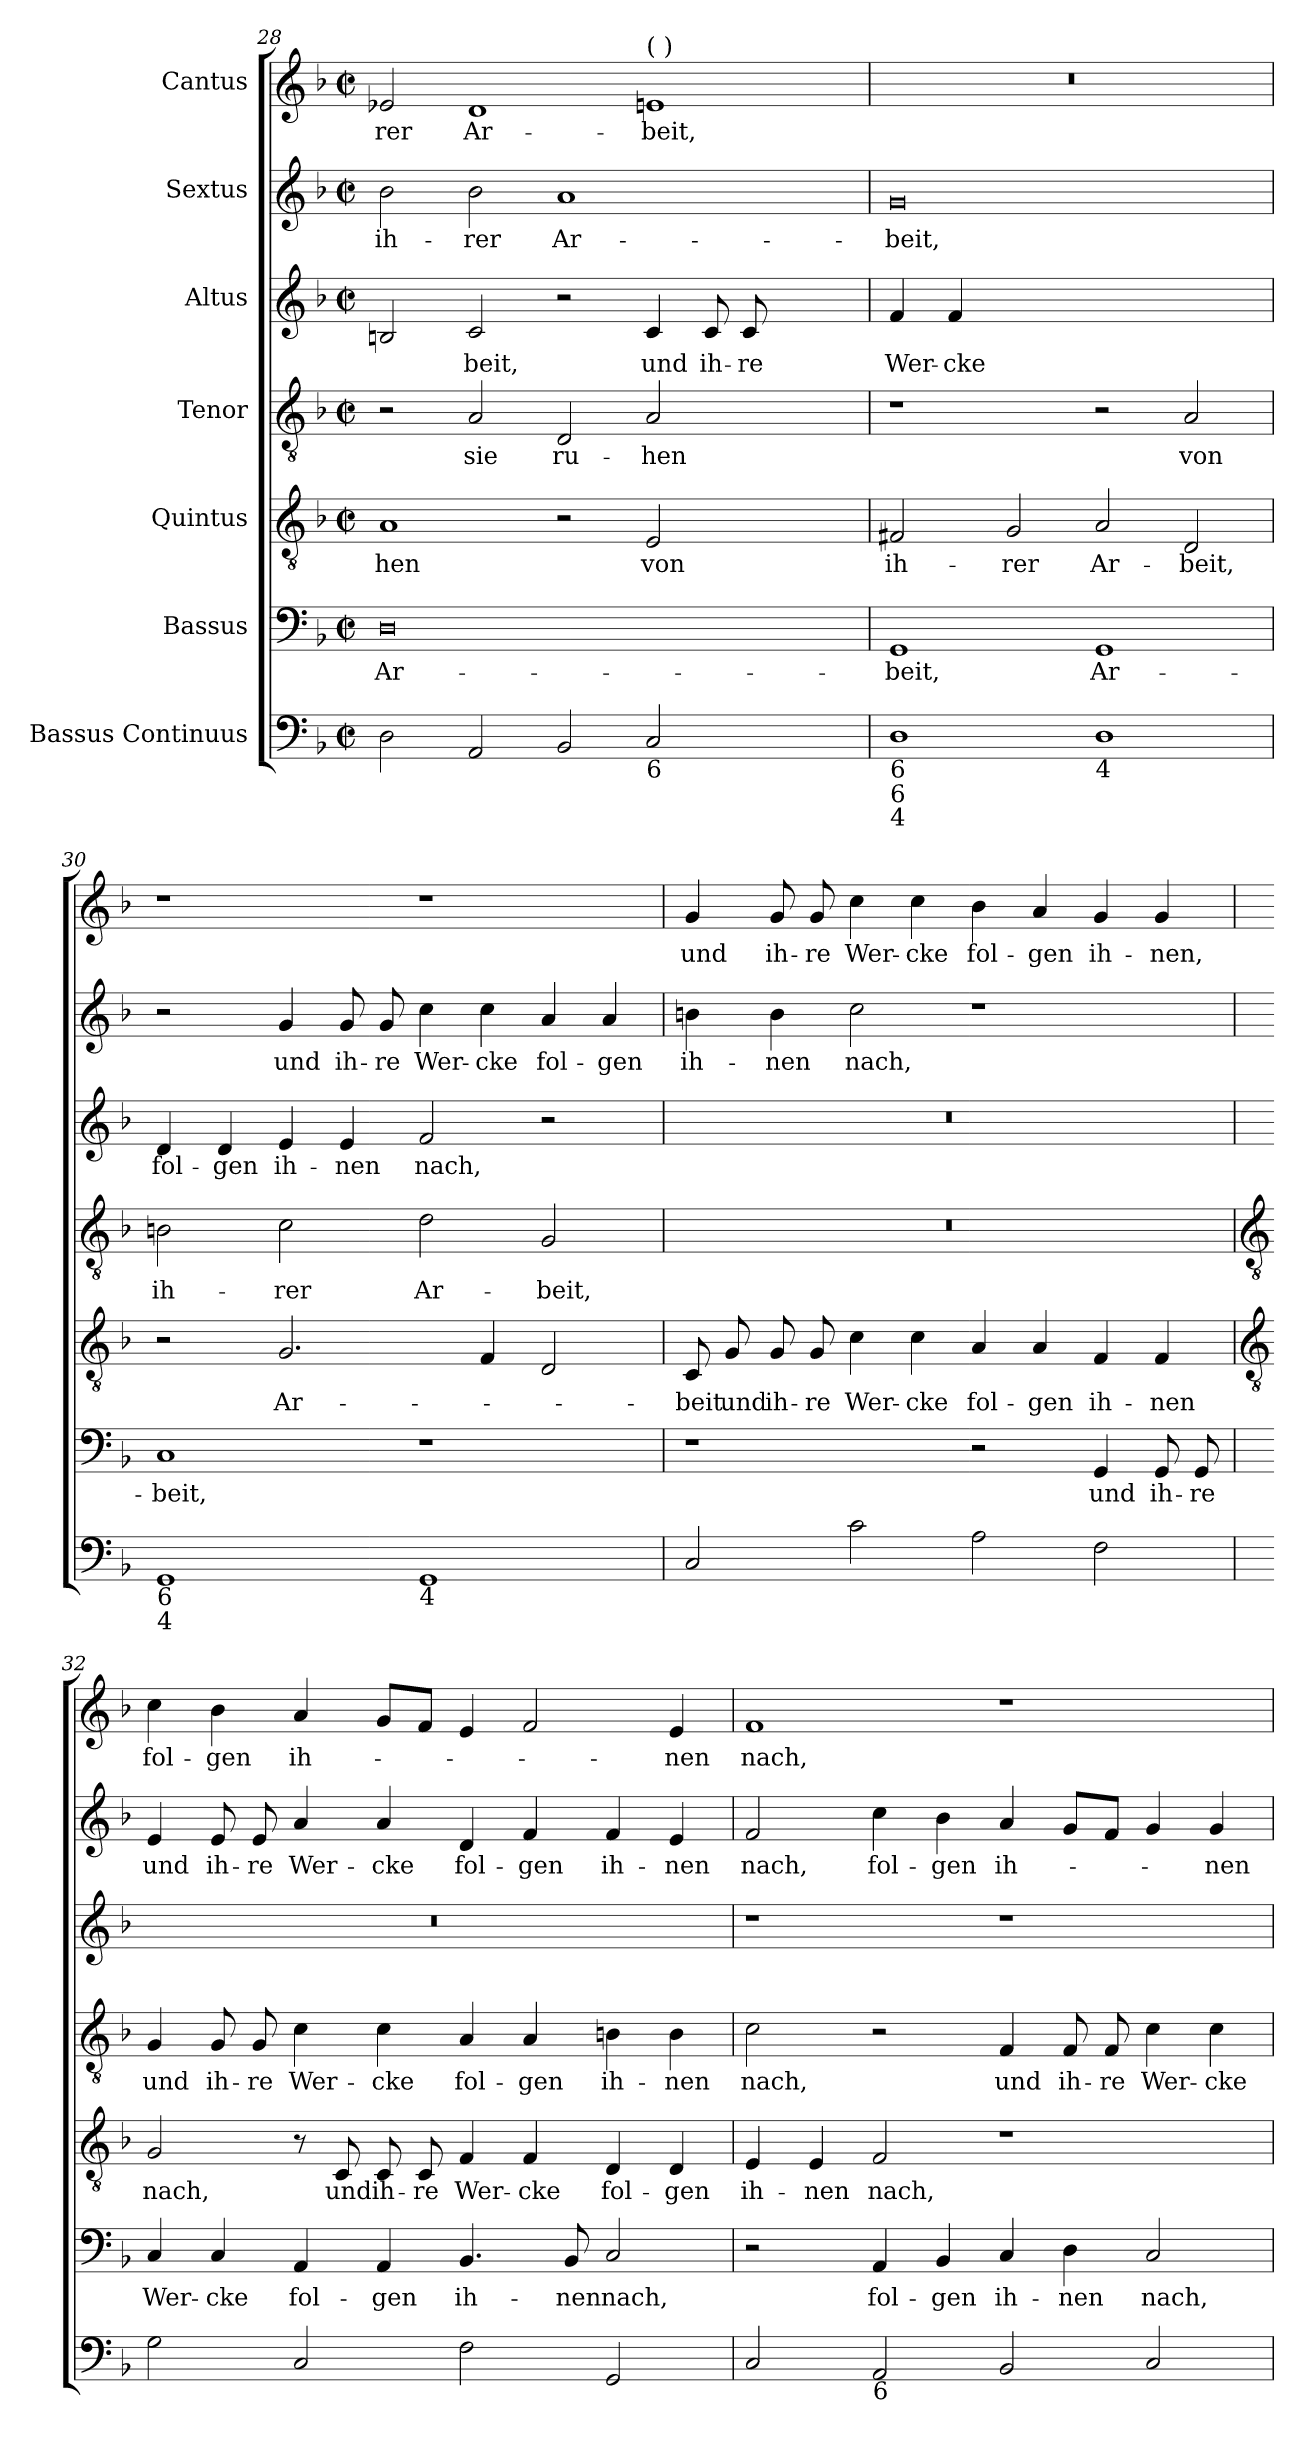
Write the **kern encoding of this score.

**kern	**kern	**text	**kern	**text	**kern	**text	**kern	**text	**kern	**text	**kern	**text
*part7	*part6	*part6	*part5	*part5	*part4	*part4	*part3	*part3	*part2	*part2	*part1	*part1
*staff7	*staff6	*staff6	*staff5	*staff5	*staff4	*staff4	*staff3	*staff3	*staff2	*staff2	*staff1	*staff1
*I"Bassus Continuus	*I"Bassus	*	*I"Quintus	*	*I"Tenor	*	*I"Altus	*	*I"Sextus	*	*I"Cantus	*
*clefF4	*clefF4	*	*clefGv2	*	*clefGv2	*	*clefG2	*	*clefG2	*	*clefG2	*
*k[b-]	*k[b-]	*	*k[b-]	*	*k[b-]	*	*k[b-]	*	*k[b-]	*	*k[b-]	*
*F:	*F:	*	*F:	*	*F:	*	*F:	*	*F:	*	*F:	*
*M4/2	*M4/2	*	*M4/2	*	*M4/2	*	*M4/2	*	*M4/2	*	*M4/2	*
*met(c|)	*met(c|)	*	*met(c|)	*	*met(c|)	*	*met(c|)	*	*met(c|)	*	*met(c|)	*
=28	=28	=28	=28	=28	=28	=28	=28	=28	=28	=28	=28	=28
!	!	!LO:LY:b	!	!LO:LY:b	!	!	!	!LO:LY:b	!	!LO:LY:b	!	!LO:LY:b
2D	0D	Ar-	1A	-hen	2r	.	2Bn	--	2b-	ih-	2e-X	-rer
!	!	!	!	!	!	!LO:LY:b	!	!LO:LY:b	!	!LO:LY:b	!	!LO:LY:b
2AA	.	.	.	.	2A	sie	2c	beit,	2b-	-rer	1d	Ar-
!	!	!	!	!	!	!LO:LY:b	!	!	!	!LO:LY:b	!	!
2BB-	.	.	2r	.	2D	ru-	2r	.	1a	Ar-	.	.
!	!	!	!	!	!	!	!	!	!	!	!LO:TX:a:t=(  )	!
!LO:TX:b:t=6	!	!	!	!	!	!	!	!	!	!	!	!
!	!	!	!	!LO:LY:b	!	!LO:LY:b	!	!LO:LY:b	!	!	!	!LO:LY:b
2C	.	.	2E	von	2A	-hen	4c	und	.	.	1en	-beit,
!	!	!	!	!	!	!	!	!LO:LY:b	!	!	!	!
.	.	.	.	.	.	.	8c	ih-	.	.	.	.
!	!	!	!	!	!	!	!	!LO:LY:b	!	!	!	!
.	.	.	.	.	.	.	8c	-re	.	.	.	.
2ryy	2ryy	.	2ryy	.	2ryy	.	2ryy	.	2ryy	.	.	.
=29	=29	=29	=29	=29	=29	=29	=29	=29	=29	=29	=29	=29
!LO:TX:b:t=6	!	!	!	!	!	!	!	!	!	!	!	!
!LO:TX:b:t=6\n4	!	!	!	!	!	!	!	!	!	!	!	!
!	!	!LO:LY:b	!	!LO:LY:b	!	!	!	!LO:LY:b	!	!LO:LY:b	!	!
1D	1GG	-beit,	2F#X	ih-	1r	.	4f	Wer-	0g	-beit,	0r	.
!	!	!	!	!	!	!	!	!LO:LY:b	!	!	!	!
.	.	.	.	.	.	.	4f	-cke	.	.	.	.
!	!	!	!	!LO:LY:b	!	!	!	!	!	!	!	!
.	.	.	2G	-rer	.	.	1.ryy	.	.	.	.	.
!LO:TX:b:t=4	!	!	!	!	!	!	!	!	!	!	!	!
!	!	!LO:LY:b	!	!LO:LY:b	!	!	!	!	!	!	!	!
1D	1GG	Ar-	2A	Ar-	2r	.	.	.	.	.	.	.
!	!	!	!	!LO:LY:b	!	!LO:LY:b	!	!	!	!	!	!
.	.	.	2D	-beit,	2A	von	.	.	.	.	.	.
!!LO:LB:g=z
=30	=30	=30	=30	=30	=30	=30	=30	=30	=30	=30	=30	=30
!LO:TX:b:t=6	!	!	!	!	!	!	!	!	!	!	!	!
!LO:TX:b:t=4	!	!	!	!	!	!	!	!	!	!	!	!
!	!	!LO:LY:b	!	!	!	!LO:LY:b	!	!LO:LY:b	!	!	!	!
1GG	1C	-beit,	2r	.	2Bn	ih-	4d	fol-	2r	.	1r	.
!	!	!	!	!	!	!	!	!LO:LY:b	!	!	!	!
.	.	.	.	.	.	.	4d	-gen	.	.	.	.
!	!	!	!	!LO:LY:b	!	!LO:LY:b	!	!LO:LY:b	!	!LO:LY:b	!	!
.	.	.	2.G	Ar-	2c	-rer	4e	ih-	4g	und	.	.
!	!	!	!	!	!	!	!	!LO:LY:b	!	!LO:LY:b	!	!
.	.	.	.	.	.	.	4e	-nen	8g	ih-	.	.
!	!	!	!	!	!	!	!	!	!	!LO:LY:b	!	!
.	.	.	.	.	.	.	.	.	8g	-re	.	.
!LO:TX:b:t=4	!	!	!	!	!	!	!	!	!	!	!	!
!	!	!	!	!	!	!LO:LY:b	!	!LO:LY:b	!	!LO:LY:b	!	!
1GG	1r	.	.	.	2d	Ar-	2f	nach,	4cc	Wer-	1r	.
!	!	!	!	!	!	!	!	!	!	!LO:LY:b	!	!
.	.	.	4F	.	.	.	.	.	4cc	-cke	.	.
!	!	!	!	!	!	!LO:LY:b	!	!	!	!LO:LY:b	!	!
.	.	.	2D	.	2G	-beit,	2r	.	4a	fol-	.	.
!	!	!	!	!	!	!	!	!	!	!LO:LY:b	!	!
.	.	.	.	.	.	.	.	.	4a	-gen	.	.
!!LO:LB:g=z
=31	=31	=31	=31	=31	=31	=31	=31	=31	=31	=31	=31	=31
!	!	!	!	!LO:LY:b	!	!	!	!	!	!LO:LY:b	!	!LO:LY:b
2C	1r	.	8C	-beit	0r	.	0r	.	4bn	ih-	4g	und
!	!	!	!	!LO:LY:b	!	!	!	!	!	!	!	!
.	.	.	8G	und	.	.	.	.	.	.	.	.
!	!	!	!	!LO:LY:b	!	!	!	!	!	!LO:LY:b	!	!LO:LY:b
.	.	.	8G	ih-	.	.	.	.	4b	-nen	8g	ih-
!	!	!	!	!LO:LY:b	!	!	!	!	!	!	!	!LO:LY:b
.	.	.	8G	-re	.	.	.	.	.	.	8g	-re
!	!	!	!	!LO:LY:b	!	!	!	!	!	!LO:LY:b	!	!LO:LY:b
2c	.	.	4c	Wer-	.	.	.	.	2cc	nach,	4cc	Wer-
!	!	!	!	!LO:LY:b	!	!	!	!	!	!	!	!LO:LY:b
.	.	.	4c	-cke	.	.	.	.	.	.	4cc	-cke
!	!	!	!	!LO:LY:b	!	!	!	!	!	!	!	!LO:LY:b
2A	2r	.	4A	fol-	.	.	.	.	1r	.	4b-	fol-
!	!	!	!	!LO:LY:b	!	!	!	!	!	!	!	!LO:LY:b
.	.	.	4A	-gen	.	.	.	.	.	.	4a	-gen
!	!	!LO:LY:b	!	!LO:LY:b	!	!	!	!	!	!	!	!LO:LY:b
2F	4GG	und	4F	ih-	.	.	.	.	.	.	4g	ih-
!	!	!LO:LY:b	!	!LO:LY:b	!	!	!	!	!	!	!	!LO:LY:b
.	8GG	ih-	4F	-nen	.	.	.	.	.	.	4g	-nen,
!	!	!LO:LY:b	!	!	!	!	!	!	!	!	!	!
.	8GG	-re	.	.	.	.	.	.	.	.	.	.
!!LO:LB:g=z
=32	=32	=32	=32	=32	=32	=32	=32	=32	=32	=32	=32	=32
*	*	*	*clefGv2	*	*clefGv2	*	*	*	*	*	*	*
!	!	!LO:LY:b	!	!LO:LY:b	!	!LO:LY:b	!	!	!	!LO:LY:b	!	!LO:LY:b
2G	4C	Wer-	2G	nach,	4G	und	0r	.	4e	und	4cc	fol-
!	!	!LO:LY:b	!	!	!	!LO:LY:b	!	!	!	!LO:LY:b	!	!LO:LY:b
.	4C	-cke	.	.	8G	ih-	.	.	8e	ih-	4b-	-gen
!	!	!	!	!	!	!LO:LY:b	!	!	!	!LO:LY:b	!	!
.	.	.	.	.	8G	-re	.	.	8e	-re	.	.
!	!	!LO:LY:b	!	!	!	!LO:LY:b	!	!	!	!LO:LY:b	!	!LO:LY:b
2C	4AA	fol-	8r	.	4c	Wer-	.	.	4a	Wer-	4a	ih-
!	!	!	!	!LO:LY:b	!	!	!	!	!	!	!	!
.	.	.	8C	und	.	.	.	.	.	.	.	.
!	!	!LO:LY:b	!	!LO:LY:b	!	!LO:LY:b	!	!	!	!LO:LY:b	!	!
.	4AA	-gen	8C	ih-	4c	-cke	.	.	4a	-cke	8gL	.
!	!	!	!	!LO:LY:b	!	!	!	!	!	!	!	!
.	.	.	8C	-re	.	.	.	.	.	.	8fJ	.
!	!	!LO:LY:b	!	!LO:LY:b	!	!LO:LY:b	!	!	!	!LO:LY:b	!	!
2F	4.BB-	ih-	4F	Wer-	4A	fol-	.	.	4d	fol-	4e	.
!	!	!	!	!LO:LY:b	!	!LO:LY:b	!	!	!	!LO:LY:b	!	!
.	.	.	4F	-cke	4A	-gen	.	.	4f	-gen	2f	.
!	!	!LO:LY:b	!	!	!	!	!	!	!	!	!	!
.	8BB-	-nen	.	.	.	.	.	.	.	.	.	.
!	!	!LO:LY:b	!	!LO:LY:b	!	!LO:LY:b	!	!	!	!LO:LY:b	!	!
2GG	2C	nach,	4D	fol-	4Bn	ih-	.	.	4f	ih-	.	.
!	!	!	!	!LO:LY:b	!	!LO:LY:b	!	!	!	!LO:LY:b	!	!LO:LY:b
.	.	.	4D	-gen	4B	-nen	.	.	4e	-nen	4e	-nen
!!LO:LB:g=z
=33	=33	=33	=33	=33	=33	=33	=33	=33	=33	=33	=33	=33
!	!	!	!	!LO:LY:b	!	!LO:LY:b	!	!	!	!LO:LY:b	!	!LO:LY:b
2C	2r	.	4E	ih-	2c	nach,	1r	.	2f	nach,	1f	nach,
!	!	!	!	!LO:LY:b	!	!	!	!	!	!	!	!
.	.	.	4E	-nen	.	.	.	.	.	.	.	.
!LO:TX:b:t=6	!	!	!	!	!	!	!	!	!	!	!	!
!	!	!LO:LY:b	!	!LO:LY:b	!	!	!	!	!	!LO:LY:b	!	!
2AA	4AA	fol-	2F	nach,	2r	.	.	.	4cc	fol-	.	.
!	!	!LO:LY:b	!	!	!	!	!	!	!	!LO:LY:b	!	!
.	4BB-	-gen	.	.	.	.	.	.	4b-	-gen	.	.
!	!	!LO:LY:b	!	!	!	!LO:LY:b	!	!	!	!LO:LY:b	!	!
2BB-	4C	ih-	1r	.	4F	und	1r	.	4a	ih-	1r	.
!	!	!LO:LY:b	!	!	!	!LO:LY:b	!	!	!	!	!	!
.	4D	-nen	.	.	8F	ih-	.	.	8gL	.	.	.
!	!	!	!	!	!	!LO:LY:b	!	!	!	!	!	!
.	.	.	.	.	8F	-re	.	.	8fJ	.	.	.
!	!	!LO:LY:b	!	!	!	!LO:LY:b	!	!	!	!	!	!
2C	2C	nach,	.	.	4c	Wer-	.	.	4g	.	.	.
!	!	!	!	!	!	!LO:LY:b	!	!	!	!LO:LY:b	!	!
.	.	.	.	.	4c	-cke	.	.	4g	-nen	.	.
=	=	=	=	=	=	=	=	=	=	=	=	=
*-	*-	*-	*-	*-	*-	*-	*-	*-	*-	*-	*-	*-
